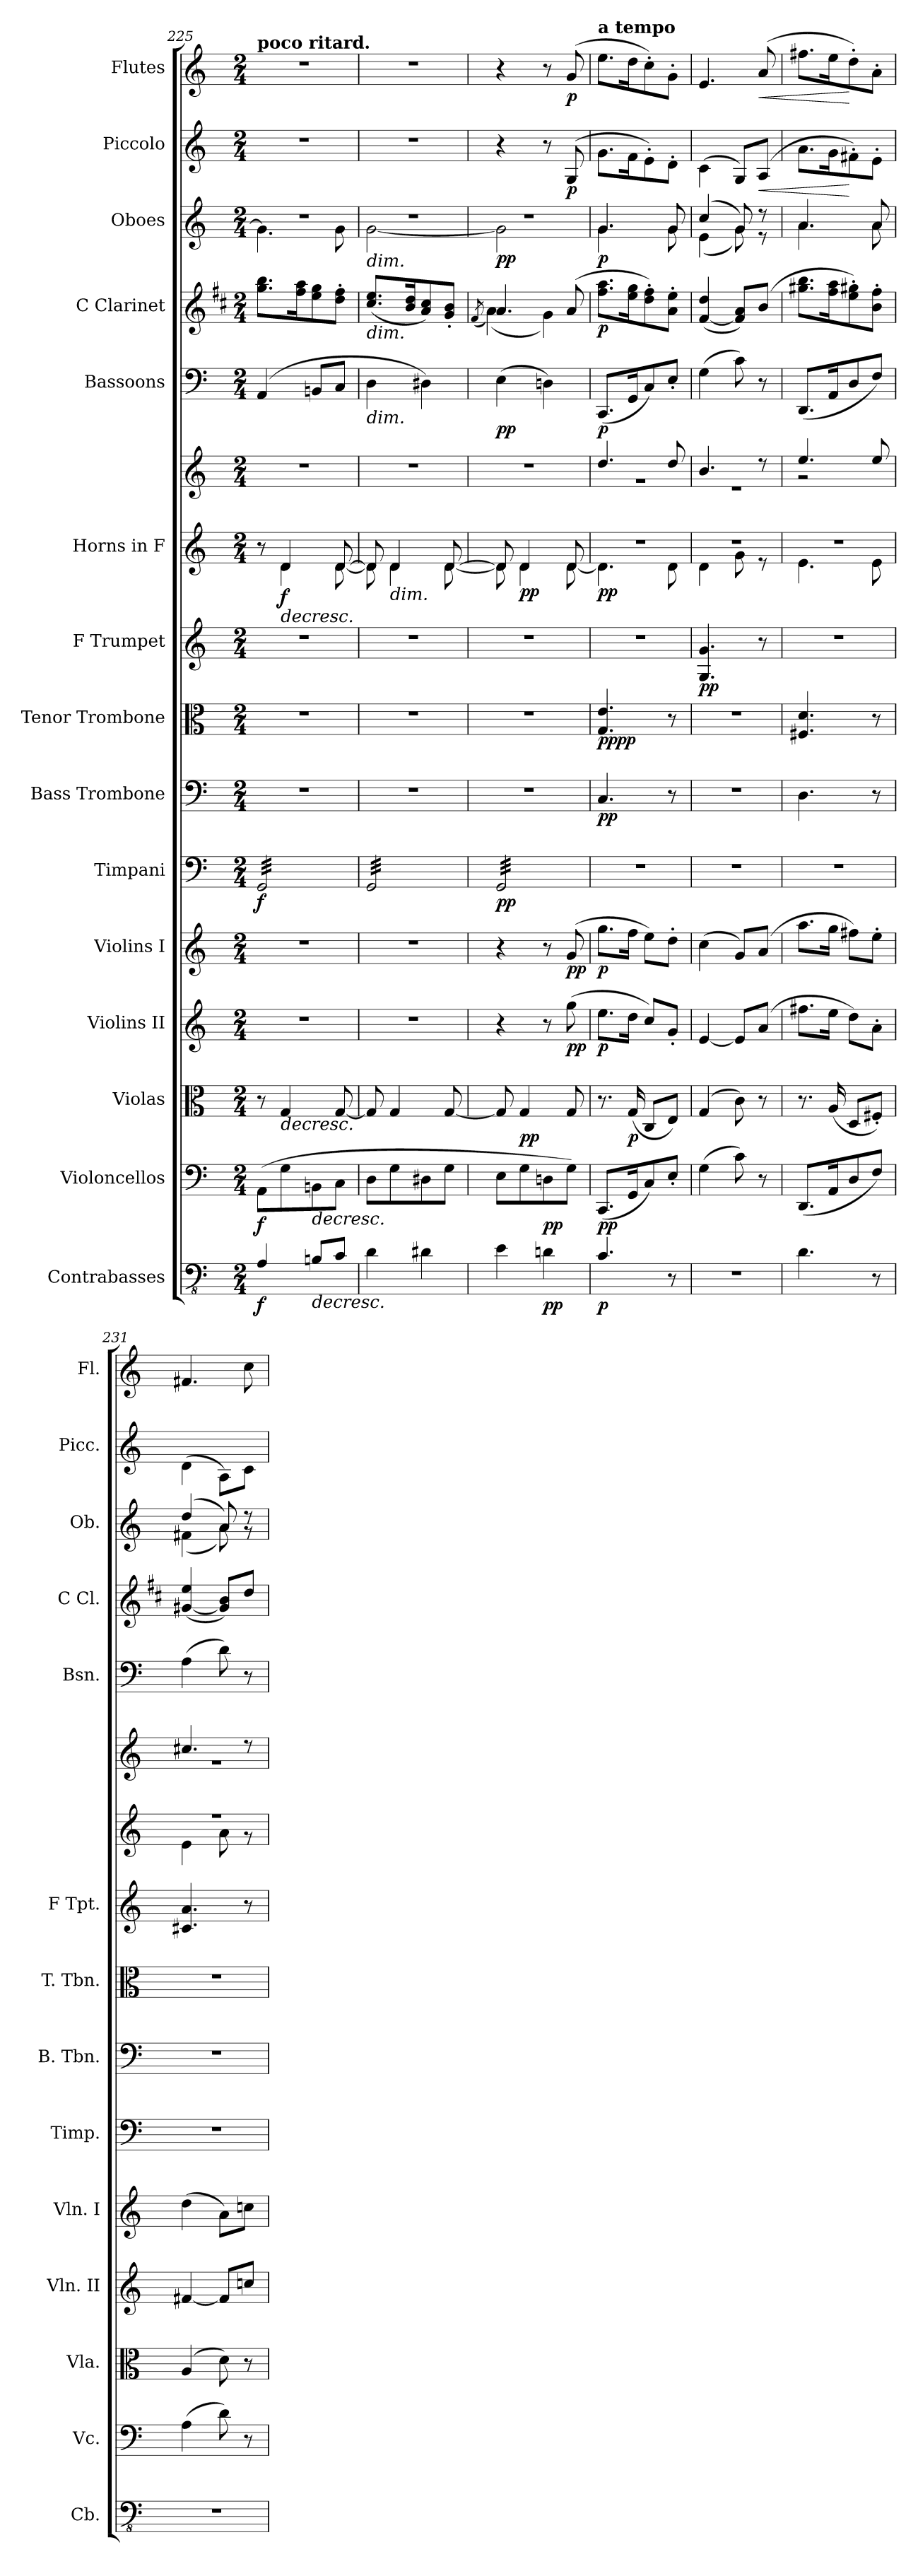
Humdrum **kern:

**kern	**dynam	**kern	**dynam	**kern	**dynam	**kern	**dynam	**kern	**dynam	**kern	**dynam	**kern	**dynam	**kern	**dynam	**kern	**dynam	**kern	**kern	**dynam	**kern	**dynam	**kern	**dynam	**kern	**dynam	**kern	**dynam	**kern	**dynam
*part15	*part15	*part14	*part14	*part13	*part13	*part12	*part12	*part11	*part11	*part10	*part10	*part9	*part9	*part8	*part8	*part7	*part7	*part6	*part6	*part6	*part5	*part5	*part4	*part4	*part3	*part3	*part2	*part2	*part1	*part1
*staff16	*staff16	*staff15	*staff15	*staff14	*staff14	*staff13	*staff13	*staff12	*staff12	*staff11	*staff11	*staff10	*staff10	*staff9	*staff9	*staff8	*staff8	*staff7	*staff6	*staff6/7	*staff5	*staff5	*staff4	*staff4	*staff3	*staff3	*staff2	*staff2	*staff1	*staff1
*I"Contrabasses	*	*I"Violoncellos	*	*I"Violas	*	*I"Violins II	*	*I"Violins I	*	*I"Timpani	*	*I"Bass Trombone	*	*I"Tenor Trombone	*	*I"F Trumpet	*	*I"Horns in F	*	*	*I"Bassoons	*	*I"C Clarinet	*	*I"Oboes	*	*I"Piccolo	*	*I"Flutes	*
*I'Cb.	*	*I'Vc.	*	*I'Vla.	*	*I'Vln. II	*	*I'Vln. I	*	*I'Timp.	*	*I'B. Tbn.	*	*I'T. Tbn.	*	*I'F Tpt.	*	*	*	*	*I'Bsn.	*	*I'C Cl.	*	*I'Ob.	*	*I'Picc.	*	*I'Fl.	*
*clefFv4	*	*clefF4	*	*clefC3	*	*clefG2	*	*clefG2	*	*clefF4	*	*clefF4	*	*clefC3	*	*clefG2	*	*clefG2	*clefG2	*	*clefF4	*	*clefG2	*	*clefG2	*	*clefG2	*	*clefG2	*
*ITrd7c12	*	*	*	*	*	*	*	*	*	*	*	*	*	*	*	*ITrd-3c-5	*	*ITrd4c7	*ITrd4c7	*	*	*	*ITrd1c2	*	*	*	*ITrd-7c-12	*	*	*
*k[]	*	*k[]	*	*k[]	*	*k[]	*	*k[]	*	*k[]	*	*k[]	*	*k[]	*	*k[b-]	*	*k[b-]	*k[b-]	*	*k[]	*	*k[]	*	*k[]	*	*k[]	*	*k[]	*
*M2/4	*	*M2/4	*	*M2/4	*	*M2/4	*	*M2/4	*	*M2/4	*	*M2/4	*	*M2/4	*	*M2/4	*	*M2/4	*M2/4	*	*M2/4	*	*M2/4	*	*M2/4	*	*M2/4	*	*M2/4	*
*MM115	*	*MM115	*	*MM115	*	*MM115	*	*MM115	*	*MM115	*	*MM115	*	*MM115	*	*MM115	*	*MM115	*MM115	*	*MM115	*	*MM115	*	*MM115	*	*MM115	*	*MM115	*
=225	=225	=225	=225	=225	=225	=225	=225	=225	=225	=225	=225	=225	=225	=225	=225	=225	=225	=225	=225	=225	=225	=225	=225	=225	=225	=225	=225	=225	=225	=225
*	*	*	*	*	*	*	*	*	*	*	*	*	*	*	*	*	*	*^	*	*	*	*	*	*	*^	*	*	*	*	*
!	!	!	!	!	!	!	!	!	!	!	!	!	!	!	!	!	!	!	!	!	!	!	!	!	!	!	!	!	!	!	!LO:TX:a:B:t=poco ritard.	!
!	!LO:DY:b	!	!LO:DY:b	!	!	!	!	!	!	!	!LO:DY:b	!	!	!	!	!	!	!	!	!	!	!	!	!	!	!	!	!	!	!	!	!
*	*	*	*	*	*	*	*	*	*	*tremolo	*	*	*	*	*	*	*	*	*	*	*	*	*	*	*	*	*	*	*	*	*	*
4AAA/	f	(>8AA\L	f	8r	.	2r	.	2r	.	32GG/LLL	f	2r	.	2r	.	2r	.	8r	8ryy	2r	.	(>4AA/	.	8.ff\ 8.aa\L	.	2r	4.g\]	.	2r	.	2r	.
.	.	.	.	.	.	.	.	.	.	32GG/	.	.	.	.	.	.	.	.	.	.	.	.	.	.	.	.	.	.	.	.	.	.
.	.	.	.	.	.	.	.	.	.	32GG/	.	.	.	.	.	.	.	.	.	.	.	.	.	.	.	.	.	.	.	.	.	.
.	.	.	.	.	.	.	.	.	.	32GG/	.	.	.	.	.	.	.	.	.	.	.	.	.	.	.	.	.	.	.	.	.	.
!	!	!	!	!	!LO:HP:b	!	!	!	!	!	!	!	!	!	!	!	!	!	!	!	!LO:HP:b=2	!	!	!	!	!	!	!	!	!	!	!
!	!	!	!	!	!	!	!	!	!	!	!	!	!	!	!	!	!	!	!	!	!LO:DY:n=1:b=2	!	!	!	!	!	!	!	!	!	!	!
.	.	8G\	.	4G/	>	.	.	.	.	32GG/	.	.	.	.	.	.	.	4G/	4G\	.	> f	.	.	.	.	.	.	.	.	.	.	.
.	.	.	.	.	.	.	.	.	.	32GG/	.	.	.	.	.	.	.	.	.	.	.	.	.	.	.	.	.	.	.	.	.	.
.	.	.	.	.	.	.	.	.	.	32GG/	.	.	.	.	.	.	.	.	.	.	.	.	.	16ee\ 16gg\K	.	.	.	.	.	.	.	.
.	.	.	.	.	.	.	.	.	.	32GG/	.	.	.	.	.	.	.	.	.	.	.	.	.	.	.	.	.	.	.	.	.	.
!	!LO:HP:b	!	!LO:HP:b	!	!	!	!	!	!	!	!	!	!	!	!	!	!	!	!	!	!	!	!	!	!	!	!	!	!	!	!	!
8BBBn/L	>	8BBn\	>	.	.	.	.	.	.	32GG/	.	.	.	.	.	.	.	.	.	.	.	8BBn/L	.	8dd\ 8ff\	.	.	.	.	.	.	.	.
.	.	.	.	.	.	.	.	.	.	32GG/	.	.	.	.	.	.	.	.	.	.	.	.	.	.	.	.	.	.	.	.	.	.
.	.	.	.	.	.	.	.	.	.	32GG/	.	.	.	.	.	.	.	.	.	.	.	.	.	.	.	.	.	.	.	.	.	.
.	.	.	.	.	.	.	.	.	.	32GG/	.	.	.	.	.	.	.	.	.	.	.	.	.	.	.	.	.	.	.	.	.	.
8CC/J	.	8C\J	.	[8G/	.	.	.	.	.	32GG/	.	.	.	.	.	.	.	[8G/	[8G\	.	.	8C/J	.	8cc\' 8ee\'J	.	.	8g\	.	.	.	.	.
.	.	.	.	.	.	.	.	.	.	32GG/	.	.	.	.	.	.	.	.	.	.	.	.	.	.	.	.	.	.	.	.	.	.
.	.	.	.	.	.	.	.	.	.	32GG/	.	.	.	.	.	.	.	.	.	.	.	.	.	.	.	.	.	.	.	.	.	.
.	.	.	.	.	.	.	.	.	.	32GG/JJJ	.	.	.	.	.	.	.	.	.	.	.	.	.	.	.	.	.	.	.	.	.	.
=226	=226	=226	=226	=226	=226	=226	=226	=226	=226	=226	=226	=226	=226	=226	=226	=226	=226	=226	=226	=226	=226	=226	=226	=226	=226	=226	=226	=226	=226	=226	=226	=226
!	!	!	!	!	!	!	!	!	!	!	!	!	!	!	!	!	!	!	!	!	!	!	!	!	!	!LO:TX:b:i:t=dim.	!	!	!	!	!	!
!	!	!	!	!	!	!	!	!	!	!	!	!	!	!	!	!	!	!	!	!	!	!	!	!LO:TX:b:i:t=dim.	!	!	!	!	!	!	!	!
!	!	!	!	!	!	!	!	!	!	!	!	!	!	!	!	!	!	!	!	!	!	!LO:TX:b:i:t=dim.	!	!	!	!	!	!	!	!	!	!
4DD\	.	8D\L	.	8G/]	.	2r	.	2r	.	32GG/LLL	.	2r	.	2r	.	2r	.	8G/]	8G\]	2r	.	4D\	.	(<8.b/ 8.dd/L	.	2r	[2g\	.	2r	.	2r	.
.	.	.	.	.	.	.	.	.	.	32GG/	.	.	.	.	.	.	.	.	.	.	.	.	.	.	.	.	.	.	.	.	.	.
.	.	.	.	.	.	.	.	.	.	32GG/	.	.	.	.	.	.	.	.	.	.	.	.	.	.	.	.	.	.	.	.	.	.
.	.	.	.	.	.	.	.	.	.	32GG/	.	.	.	.	.	.	.	.	.	.	.	.	.	.	.	.	.	.	.	.	.	.
!	!	!	!	!	!	!	!	!	!	!	!	!	!	!	!	!	!	!LO:TX:b:i:t=dim.	!	!	!	!	!	!	!	!	!	!	!	!	!	!
.	.	8G\	.	4G/	.	.	.	.	.	32GG/	.	.	.	.	.	.	.	4G/	4G\	.	.	.	.	.	.	.	.	.	.	.	.	.
.	.	.	.	.	.	.	.	.	.	32GG/	.	.	.	.	.	.	.	.	.	.	.	.	.	.	.	.	.	.	.	.	.	.
.	.	.	.	.	.	.	.	.	.	32GG/	.	.	.	.	.	.	.	.	.	.	.	.	.	16a/ 16cc/K	.	.	.	.	.	.	.	.
.	.	.	.	.	.	.	.	.	.	32GG/	.	.	.	.	.	.	.	.	.	.	.	.	.	.	.	.	.	.	.	.	.	.
4DD#X\	.	8D#X\	.	.	.	.	.	.	.	32GG/	.	.	.	.	.	.	.	.	.	.	.	4D#X\)	.	8g/ 8b/)	.	.	.	.	.	.	.	.
.	.	.	.	.	.	.	.	.	.	32GG/	.	.	.	.	.	.	.	.	.	.	.	.	.	.	.	.	.	.	.	.	.	.
.	.	.	.	.	.	.	.	.	.	32GG/	.	.	.	.	.	.	.	.	.	.	.	.	.	.	.	.	.	.	.	.	.	.
.	.	.	.	.	.	.	.	.	.	32GG/	.	.	.	.	.	.	.	.	.	.	.	.	.	.	.	.	.	.	.	.	.	.
.	.	8G\J	.	[8G/	.	.	.	.	.	32GG/	.	.	.	.	.	.	.	[8G/	[8G\	.	.	.	.	8f/' 8a/'J	.	.	.	.	.	.	.	.
.	.	.	.	.	.	.	.	.	.	32GG/	.	.	.	.	.	.	.	.	.	.	.	.	.	.	.	.	.	.	.	.	.	.
.	.	.	.	.	.	.	.	.	.	32GG/	.	.	.	.	.	.	.	.	.	.	.	.	.	.	.	.	.	.	.	.	.	.
.	.	.	.	.	.	.	.	.	.	32GG/JJJ	.	.	.	.	.	.	.	.	.	.	.	.	.	.	.	.	.	.	.	.	.	.
=227	=227	=227	=227	=227	=227	=227	=227	=227	=227	=227	=227	=227	=227	=227	=227	=227	=227	=227	=227	=227	=227	=227	=227	=227	=227	=227	=227	=227	=227	=227	=227	=227
*	*	*	*	*	*	*	*	*	*	*	*	*	*	*	*	*	*	*	*	*	*	*	*	*^	*	*	*	*	*	*	*	*
.	.	.	.	.	.	.	.	.	.	.	.	.	.	.	.	.	.	.	.	.	.	.	.	.	(<8qe/	.	.	.	.	.	.	.	.
!	!	!	!	!	!	!	!	!	!	!	!LO:DY:b	!	!	!	!	!	!	!	!	!	!	!	!LO:DY:b	!	!	!	!	!	!LO:DY:b	!	!	!	!
4EE\	.	8E\L	.	8G/]	.	4r	.	4r	.	32GG/LLL	pp	2r	.	2r	.	2r	.	8G/]	8G\]	2r	.	(>4E\	pp	4.g/	(<4g\)	.	2r	2g\]	pp	4r	.	4r	.
.	.	.	.	.	.	.	.	.	.	32GG/	.	.	.	.	.	.	.	.	.	.	.	.	.	.	.	.	.	.	.	.	.	.	.
.	.	.	.	.	.	.	.	.	.	32GG/	.	.	.	.	.	.	.	.	.	.	.	.	.	.	.	.	.	.	.	.	.	.	.
.	.	.	.	.	.	.	.	.	.	32GG/	.	.	.	.	.	.	.	.	.	.	.	.	.	.	.	.	.	.	.	.	.	.	.
!	!	!	!	!	!LO:DY:b	!	!	!	!	!	!	!	!	!	!	!	!	!	!	!	!LO:DY:b=2	!	!	!	!	!	!	!	!	!	!	!	!
.	.	8G\	.	4G/	pp	.	.	.	.	32GG/	.	.	.	.	.	.	.	4G/	4G\	.	pp	.	.	.	.	.	.	.	.	.	.	.	.
.	.	.	.	.	.	.	.	.	.	32GG/	.	.	.	.	.	.	.	.	.	.	.	.	.	.	.	.	.	.	.	.	.	.	.
.	.	.	.	.	.	.	.	.	.	32GG/	.	.	.	.	.	.	.	.	.	.	.	.	.	.	.	.	.	.	.	.	.	.	.
.	.	.	.	.	.	.	.	.	.	32GG/	.	.	.	.	.	.	.	.	.	.	.	.	.	.	.	.	.	.	.	.	.	.	.
!	!LO:DY:b	!	!LO:DY:b	!	!	!	!	!	!	!	!	!	!	!	!	!	!	!	!	!	!	!	!	!	!	!	!	!	!	!	!	!	!
4DDn\	pp	8Dn\	pp	.	.	8r	.	8r	.	32GG/	.	.	.	.	.	.	.	.	.	.	.	4Dn\)	.	.	4f\)	.	.	.	.	8r	.	8r	.
.	.	.	.	.	.	.	.	.	.	32GG/	.	.	.	.	.	.	.	.	.	.	.	.	.	.	.	.	.	.	.	.	.	.	.
.	.	.	.	.	.	.	.	.	.	32GG/	.	.	.	.	.	.	.	.	.	.	.	.	.	.	.	.	.	.	.	.	.	.	.
.	.	.	.	.	.	.	.	.	.	32GG/	.	.	.	.	.	.	.	.	.	.	.	.	.	.	.	.	.	.	.	.	.	.	.
!	!	!	!	!	!	!	!LO:DY:b	!	!LO:DY:b	!	!	!	!	!	!	!	!	!	!	!	!	!	!	!	!	!	!	!	!	!	!LO:DY:b	!	!LO:DY:b
.	.	8G\J)	.	8G/	.	(>8gg\	pp	(<8g/	pp	32GG/	.	.	.	.	.	.	.	8G/	[8G\	.	.	.	.	(>8g/	.	.	.	.	.	(>8g/	p	(>8g/	p
.	.	.	.	.	.	.	.	.	.	32GG/	.	.	.	.	.	.	.	.	.	.	.	.	.	.	.	.	.	.	.	.	.	.	.
.	.	.	.	.	.	.	.	.	.	32GG/	.	.	.	.	.	.	.	.	.	.	.	.	.	.	.	.	.	.	.	.	.	.	.
.	.	.	.	.	.	.	.	.	.	32GG/JJJ	.	.	.	.	.	.	.	.	.	.	.	.	.	.	.	.	.	.	.	.	.	.	.
*	*	*	*	*	*	*	*	*	*	*Xtremolo	*	*	*	*	*	*	*	*	*	*	*	*	*	*	*	*	*	*	*	*	*	*	*
*	*	*	*	*	*	*	*	*	*	*	*	*	*	*	*	*	*	*	*	*	*	*	*	*v	*v	*	*	*	*	*	*	*	*
=228	=228	=228	=228	=228	=228	=228	=228	=228	=228	=228	=228	=228	=228	=228	=228	=228	=228	=228	=228	=228	=228	=228	=228	=228	=228	=228	=228	=228	=228	=228	=228	=228
*	*	*	*	*	*	*	*	*	*	*	*	*	*	*	*	*	*	*	*	*	*	*	*	*	*	*	*	*	*	*	*MM124	*
*	*	*	*	*	*	*	*	*	*	*	*	*	*	*	*	*	*	*	*	*^	*	*	*	*	*	*	*	*	*	*	*	*
!	!	!	!	!	!	!	!	!	!	!	!	!	!	!	!	!	!	!	!	!	!	!	!	!	!	!	!	!	!	!	!	!LO:TX:a:B:t=a tempo	!
!	!LO:DY:b	!	!LO:DY:b	!	!	!	!	!	!	!	!	!	!	!	!	!	!	!	!	!	!	!	!	!	!	!	!	!	!	!	!	!	!
!	!	!	!LO:DY:n=1:b	!	!	!	!LO:DY:b	!	!LO:DY:b	!	!	!	!LO:DY:b	!	!LO:DY:b	!	!	!	!	!	!	!	!	!	!	!	!	!	!	!	!	!	!
!	!	!	!	!	!	!	!	!	!	!	!	!	!	!	!LO:DY:n=1:b	!	!	!	!	!	!	!LO:DY:b=2	!	!	!	!	!	!	!	!	!	!	!
!	!	!	!	!	!	!	!	!	!	!	!	!	!	!	!	!	!	!	!	!	!	!LO:DY:n=1:b	!	!LO:DY:b	!	!LO:DY:b	!	!	!LO:DY:b	!	!	!	!
4.CC/	p	(<8.CC/L	p p	8.r	.	8.ee\L	p	8.gg\L	p	2r	.	4.C/	pp	4.G/ 4.e/	pp pp	2r	.	2r	4.G\]	4.g/	2r	p p	(<8.CC/L	p	8.ee\ 8.gg\L	p	4.g/	4.g\	p	8.gg\L	.	8.ee\L	.
!	!	!	!	!	!LO:DY:b	!	!	!	!	!	!	!	!	!	!	!	!	!	!	!	!	!	!	!	!	!	!	!	!	!	!	!	!
.	.	16GG/K	.	(<16G/	p	16dd\Jk	.	16ff\Jk	.	.	.	.	.	.	.	.	.	.	.	.	.	.	16GG/K	.	16dd\ 16ff\K	.	.	.	.	16ff\K	.	16dd\K	.
.	.	8C/)	.	8C/L	.	8cc/L)	.	8ee\L)	.	.	.	.	.	.	.	.	.	.	.	.	.	.	8C/)	.	8cc\' 8ee\')	.	.	.	.	8ee'\)	.	8cc'\)	.
8r	.	8E'/J	.	8E/J)	.	8g'/J	.	8dd'\J	.	.	.	8r	.	8r	.	.	.	.	8G\	8g/	.	.	8E'/J	.	8g\' 8dd\'J	.	8g/	8g\	.	8dd'\J	.	8g'\J	.
=229	=229	=229	=229	=229	=229	=229	=229	=229	=229	=229	=229	=229	=229	=229	=229	=229	=229	=229	=229	=229	=229	=229	=229	=229	=229	=229	=229	=229	=229	=229	=229	=229	=229
!	!	!	!	!	!	!	!	!	!	!	!	!	!	!	!	!	!LO:DY:b	!	!	!	!	!	!	!	!	!	!	!	!	!	!	!	!
2r	.	(>4G\	.	(>4G/	.	[4e/	.	(>4cc\	.	2r	.	2r	.	2r	.	4.c/ 4.cc/	pp	2r	4G\	4.e/	2r	.	(>4G\	.	(>[4e/ 4cc/	.	(>4cc/	(<4e\	.	(>4cc\	.	4.e/	.
.	.	8c\)	.	8c\)	.	8e/L]	.	8g/L)	.	.	.	.	.	.	.	.	.	.	8c\	.	.	.	8c\)	.	8e/] 8g/L)	.	8g/)	8g\)	.	8g/L)	.	.	.
!	!	!	!	!	!	!	!	!	!	!	!	!	!	!	!	!	!	!	!	!	!	!	!	!	!	!	!	!	!	!	!LO:HP:b	!	!LO:HP:b
.	.	8r	.	8r	.	(<8a/J	.	(<8a/J	.	.	.	.	.	.	.	8r	.	.	8r	8r	.	.	8r	.	(>8a/J	.	8r	8r	.	(>8a/J	<	(>8a/	<
=230	=230	=230	=230	=230	=230	=230	=230	=230	=230	=230	=230	=230	=230	=230	=230	=230	=230	=230	=230	=230	=230	=230	=230	=230	=230	=230	=230	=230	=230	=230	=230	=230	=230
!	!	!	!	!	!	!	!	!	!	!	!	!	!	!	!	!	!	!	!	!	!	!LO:HP:b	!	!	!	!	!	!	!	!	!	!	!
4.DD\	.	(<8.DD/L	.	8.r	.	8.ff#X\L	.	8.aa\L	.	2r	.	4.D\	.	4.F#X/ 4.d/	.	2r	.	2r	4.A\	4.a/	2r	<	(<8.DD/L	.	8.ff#X\ 8.aa\L	.	4.a/	4.a\	.	8.aa\L	.	8.ff#X\L	.
.	.	16AA/K	.	(<16A/	.	16ee\Jk	.	16gg\Jk	.	.	.	.	.	.	.	.	.	.	.	.	.	.	16AA/K	.	16ee\ 16gg\K	.	.	.	.	16gg\K	.	16ee\K	.
.	.	8D/	.	8D/L	.	8dd\L)	.	8ff#X\L)	.	.	.	.	.	.	.	.	.	.	.	.	.	.	8D/	.	8dd\' 8ff#X\')	.	.	.	.	8ff#X'\)	[	8dd'\)	[
8r	]	8F/J)	.	8F#X'/J)	.	8a'\J	.	8ee'\J	.	.	.	8r	.	8r	.	.	.	.	8A\	8a/	.	[ ]	8F/J)	.	8a\' 8ee\'J	.	8a/	8a\	.	8ee'\J	.	8a'\J	.
*	*	*	*	*	*	*	*	*	*	*	*	*	*	*	*	*	*	*v	*v	*	*	*	*	*	*	*	*v	*v	*	*	*	*	*
*	*	*	*	*	*	*	*	*	*	*	*	*	*	*	*	*	*	*	*v	*v	*	*	*	*	*	*	*	*	*	*	*
.	.	.	]	.	]	.	.	.	.	.	.	.	.	.	.	.	.	.	.	.	.	.	.	.	.	.	.	.	.	.
!!LO:PB:g=z
=231	=231	=231	=231	=231	=231	=231	=231	=231	=231	=231	=231	=231	=231	=231	=231	=231	=231	=231	=231	=231	=231	=231	=231	=231	=231	=231	=231	=231	=231	=231
*	*	*	*	*	*	*	*	*	*	*	*	*	*	*	*	*	*	*^	*^	*	*	*	*	*	*^	*	*	*	*	*
2r	.	(>4A\	.	(>4A/	.	[4f#X/	.	(>4dd\	.	2r	.	2r	.	2r	.	4.f#X/ 4.dd/	.	2r	4A\	4.f#X/	2r	.	(>4A\	.	(>[4f#X/ 4dd/	.	(>4dd/	(<4f#X\	.	(>4dd\	.	4.f#X/	.
.	.	8d\)	.	8d\)	.	8f#/L]	.	8a\L)	.	.	.	.	.	.	.	.	.	.	8d\	.	.	.	8d\)	.	8f#/] 8a/L)	.	8a/)	8a\)	.	8a\L)	.	.	.
.	.	8r	.	8r	.	8ccn/J	.	8ccn\J	.	.	.	.	.	.	.	8r	.	.	8r	8r	.	.	8r	.	8cc/J	.	8r	8r	.	8cc\J	.	8cc\	.
*	*	*	*	*	*	*	*	*	*	*	*	*	*	*	*	*	*	*v	*v	*	*	*	*	*	*	*	*v	*v	*	*	*	*	*
*	*	*	*	*	*	*	*	*	*	*	*	*	*	*	*	*	*	*	*v	*v	*	*	*	*	*	*	*	*	*	*	*
=	=	=	=	=	=	=	=	=	=	=	=	=	=	=	=	=	=	=	=	=	=	=	=	=	=	=	=	=	=	=
*-	*-	*-	*-	*-	*-	*-	*-	*-	*-	*-	*-	*-	*-	*-	*-	*-	*-	*-	*-	*-	*-	*-	*-	*-	*-	*-	*-	*-	*-	*-
